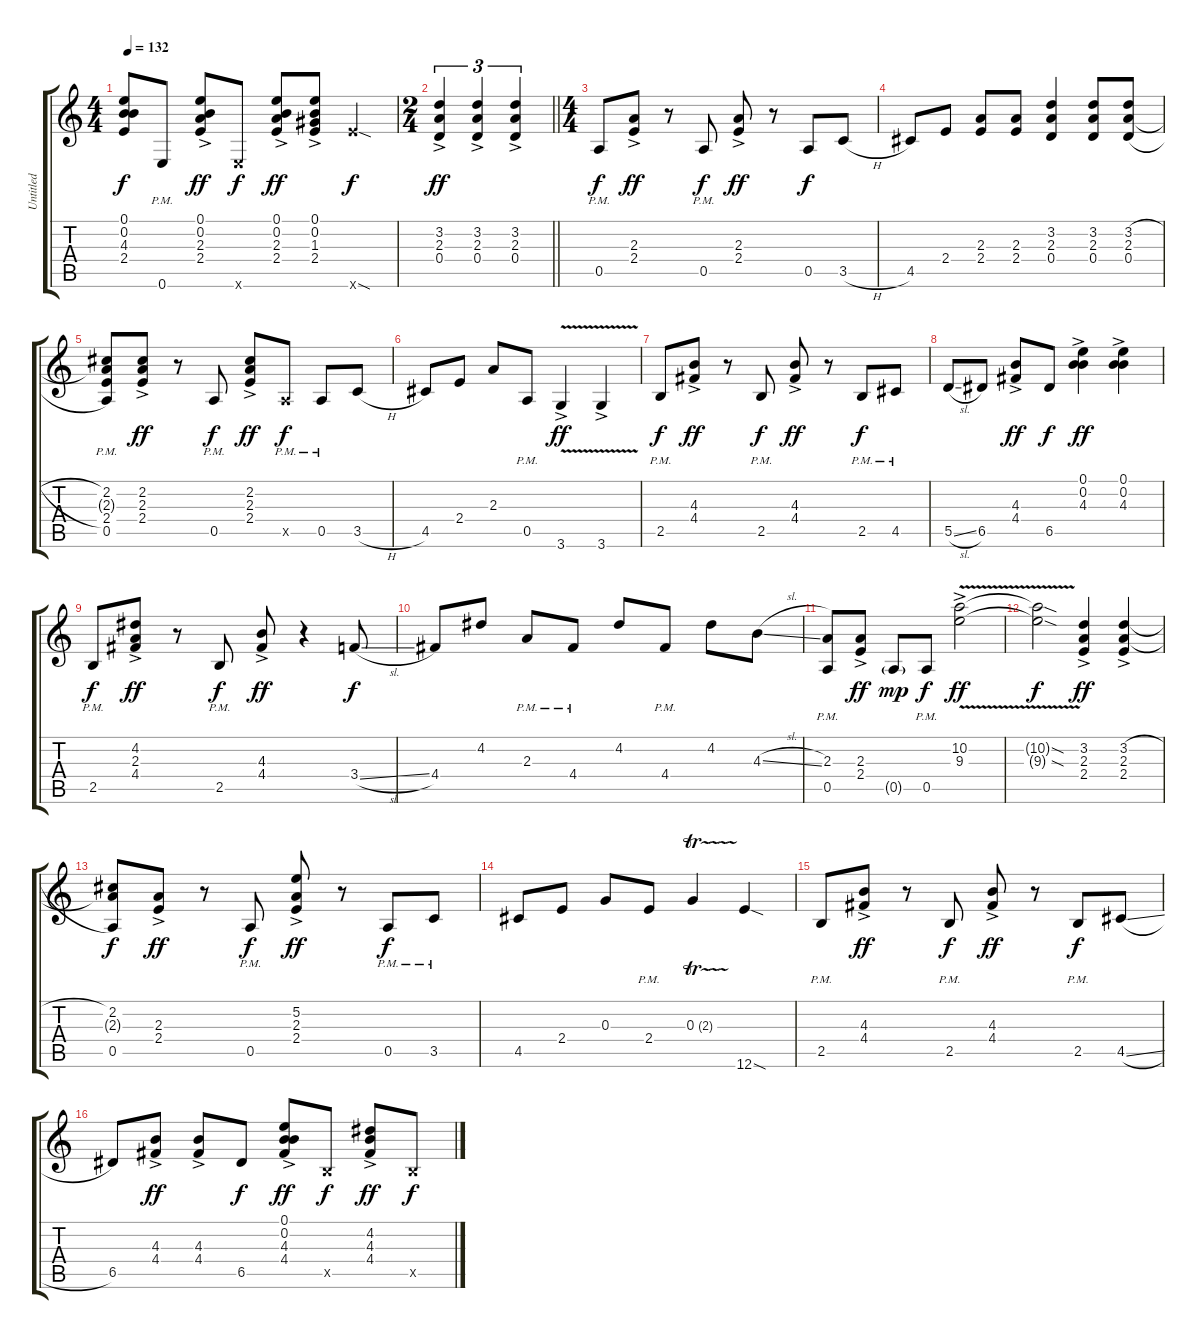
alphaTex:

\track ("Untitled" "Untitled") {instrument overdrivenguitar}
\staff {score tabs}
\tuning (E4 B3 G3 D3 A2 E2) {hide}
\ts (4 4)
\tempo 132
\clef g2
\ks c
(0.1{t} 0.2{t} 4.3{t} 2.4{t}).8{dy f} 0.6{pm}.8 (0.1{ac} 0.2{ac} 2.3{ac} 2.4{ac}).8{dy ff} 0.6{x}.8{dy f} (0.1{ac} 0.2{ac} 2.3{ac} 2.4{ac}).8{dy ff} (0.1{ac} 0.2{ac} 1.3{ac} 2.4{ac}).8 12.6{sod x}.4{dy f} |
\ts (2 4)
\barLineRight lightlight
(3.2{ac} 2.3{ac} 0.4{ac}).4{tu (3 2) dy ff} (3.2{ac} 2.3{ac} 0.4{ac}).4{tu (3 2)} (3.2{ac} 2.3{ac} 0.4{ac}).4{tu (3 2)} |
\ts (4 4)
0.5{pm}.8{dy f} (2.3{ac} 2.4{ac}).8{dy ff} r.8 0.5{pm}.8{dy f} (2.3{ac} 2.4{ac}).8{dy ff} r.8 0.5.8{dy f} 3.5{h}.8 |
4.5.8 2.4.8 (2.3 2.4).8 (2.3 2.4).8 (3.2 2.3 0.4).4 (3.2 2.3 0.4).8 (3.2{h} 2.3 0.4{h}).8 |
(2.2{pm} 2.3{pm t} 2.4{pm} 0.5{pm}).8 (2.2{ac} 2.3{ac} 2.4{ac}).8{dy ff} r.8 0.5{pm}.8{dy f} (2.2{ac} 2.3{ac} 2.4{ac}).8{dy ff} 0.5{pm x}.8{dy f} 0.5{pm}.8 3.5{h}.8 |
4.5.8 2.4.8 2.3.8 0.5{pm}.8 3.6{v ac}.4{dy ff} 3.6{v ac}.4 |
2.5{pm}.8{dy f} (4.3{ac} 4.4{ac}).8{dy ff} r.8 2.5{pm}.8{dy f} (4.3{ac} 4.4{ac}).8{dy ff} r.8 2.5{pm}.8{dy f} 4.5{pm}.8 |
5.5{sl}.8 6.5.8 (4.3{ac} 4.4{ac}).8{dy ff} 6.5.8{dy f} (0.1{ac} 0.2{ac} 4.3{ac}).4{dy ff} (0.1{ac} 0.2{ac} 4.3{ac}).4 |
2.5{pm}.8{dy f} (4.2{ac} 2.3{ac} 4.4{ac}).8{dy ff} r.8 2.5{pm}.8{dy f} (4.3{ac} 4.4{ac}).8{dy ff} r.4 3.4{sl}.8{dy f} |
4.4.8 4.2.8 2.3{pm}.8 4.4{pm}.8 4.2.8 4.4{pm}.8 4.2.8 4.3{sl}.8 |
(2.3{pm} 0.5{pm}).8 (2.3{ac} 2.4{ac}).8{dy ff} 0.5{g}.8{dy mp} 0.5{pm}.8{dy f} (10.2{v ac} 9.3{v ac}).2{dy ff} |
(10.2{sod t} 9.3{sod t}).2{dy f} (3.2{ac} 2.3{ac} 2.4{ac}).4{dy ff} (3.2{h ac} 2.3{ac} 2.4{ac}).4 |
(2.2 2.3{t} 0.5).8{dy f} (2.3{ac} 2.4{ac}).8{dy ff} r.8 0.5{pm}.8{dy f} (5.2{ac} 2.3{ac} 2.4{ac}).8{dy ff} r.8 0.5{pm}.8{dy f} 3.5{pm}.8 |
4.5.8 2.4.8 0.3.8 2.4{pm}.8 0.3{tr (2 32)}.4 12.6{sod}.4 |
2.5{pm}.8 (4.3{ac} 4.4{ac}).8{dy ff} r.8 2.5{pm}.8{dy f} (4.3{ac} 4.4{ac}).8{dy ff} r.8 2.5{pm}.8{dy f} 4.5{sl}.8 |
6.5.8 (4.3{ac} 4.4{ac}).8{dy ff} (4.3{ac} 4.4{ac}).8 6.5.8{dy f} (0.1{ac} 0.2{ac} 4.3{ac} 4.4{ac}).8{dy ff} 2.5{x}.8{dy f} (4.2{ac} 4.3{ac} 4.4{ac}).8{dy ff} 2.5{x}.8{dy f}
